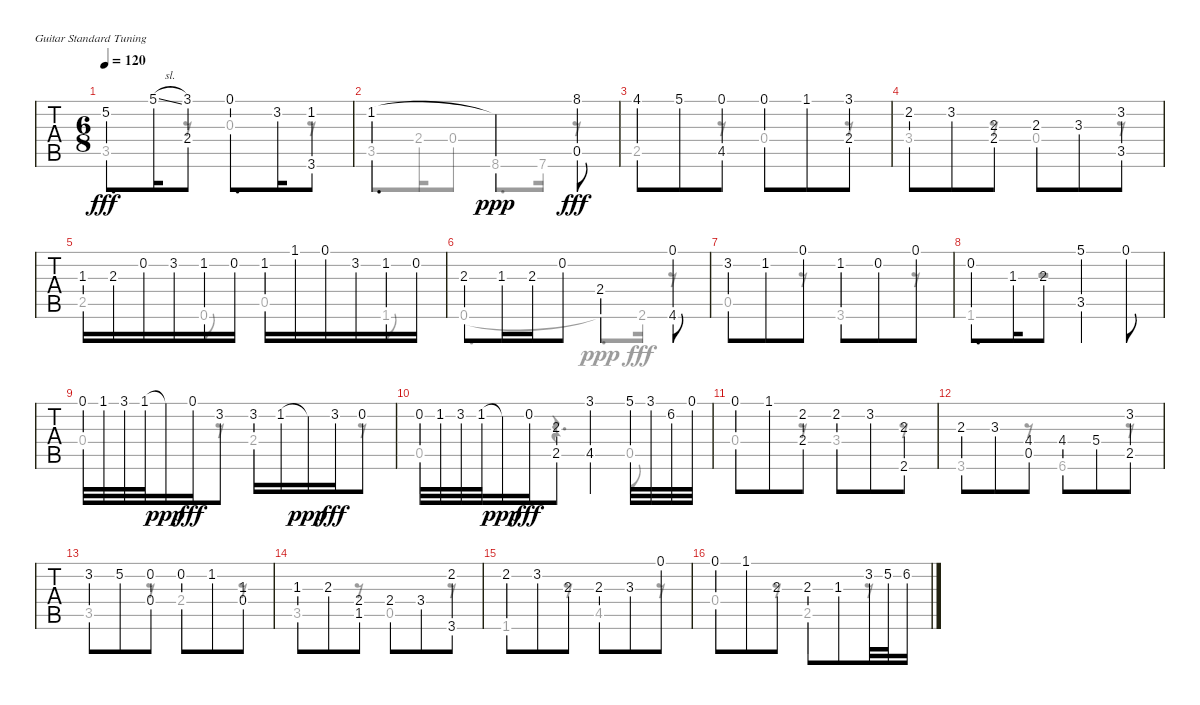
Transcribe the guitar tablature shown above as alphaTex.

\bracketExtendMode groupsimilarinstruments
\singleTrackTrackNamePolicy hidden
\firstSystemTrackNameOrientation horizontal
\otherSystemsTrackNameOrientation horizontal
\track ("G1 Untitled" "G1 Untitle") {instrument acousticguitarnylon}
\staff {tabs}
\tuning (E4 B3 G3 D3 A2 E2)
\voice
\ts (6 8)
\tempo 120
\clef g2
\ks c
5.2.8{d dy fff} 5.1{sl}.16 (3.1 2.4).8 0.1.8{d} 3.2.16 (1.2 3.6).8 |
1.2.4{d} 1.2{t}.4{dy ppp} (8.1 0.5).8{dy fff} |
4.1.8 5.1.8 (0.1 4.5).8 0.1.8 1.1.8 (3.1 2.4).8 |
2.2.8 3.2.8 (2.3 2.4).8 2.3.8 3.3.8 (3.2 3.5).8 |
1.3.16 2.3.16 0.2.16 3.2.16 1.2.16 0.2.16 1.2.16 1.1.16 0.1.16 3.2.16 1.2.16 0.2.16 |
2.3.8 1.3.16 2.3.16 0.2.8 2.4.4 (0.1 4.6).8 |
3.2.8 1.2.8 0.1.8 1.2.8 0.2.8 0.1.8 |
0.2.8{d} 1.3.16 2.3.8 (5.1 3.5).4 0.1.8 |
0.1.32 1.1.32 3.1.32 1.1.32 1.1{t}.16{dy ppp} 0.1.16{dy fff} 3.2.8 3.2.16 1.2.16 1.2{t}.16{dy ppp} 3.2.16{dy fff} 0.2.8 |
0.2.32 1.2.32 3.2.32 1.2.32 1.2{t}.16{dy ppp} 0.2.16{dy fff} (2.3 2.5).8 (3.1 4.5).4 5.1.32 3.1.32 6.2.32 0.1.32 |
0.1.8 1.1.8 (2.2 2.4).8 2.2.8 3.2.8 (2.3 2.6).8 |
2.3.8 3.3.8 (4.4 0.5).8 4.4.8 5.4.8 (3.2 2.5).8 |
3.2.8 5.2.8 (0.2 0.4).8 0.2.8 1.2.8 (1.3 0.4).8 |
1.3.8 2.3.8 (2.4 1.5).8 2.4.8 3.4.8 (2.2 3.6).8 |
\scale
0.287213 2.2.8 3.2.8 2.3.8 2.3.8 3.3.8 0.1.8 |
\scale
0.412408 0.1.8 1.1.8 2.3.8 2.3.8 1.3.8 3.2.32 5.2.32 6.2.16
\voice
\clef g2
\ottava regular
\simile none
\ks c
3.5.4{dy fff} r.8 0.3.4 r.8 |
3.5.8{d} 2.4.16 0.4.8 8.6.8{d} 7.6.16 r.8 |
2.5.4 r.8 0.4.4 r.8 |
3.4.4 r.8 0.4.4 r.8 |
2.5.4 0.6.8 0.5.4 1.6.8 |
0.6.4{d} 0.6{t}.8{d dy ppp} 2.6.16{dy fff} r.8 |
0.5.4 r.8 3.6.4 r.8 |
1.6.4 r.2 |
0.4.4 r.8 2.4.4 r.8 |
0.5.4 r.4{d} 0.5.8 |
0.4.4 r.8 3.4.4 r.8 |
3.6.4 r.8 6.6.4 r.8 |
3.5.4 r.8 2.4.4 r.8 |
3.5.4 r.8 0.5.4 r.8 |
\scale
0.287213 1.6.4 r.8 4.5.4 r.8 |
\scale
0.412408 0.4.4 r.8 2.5.4 r.8
